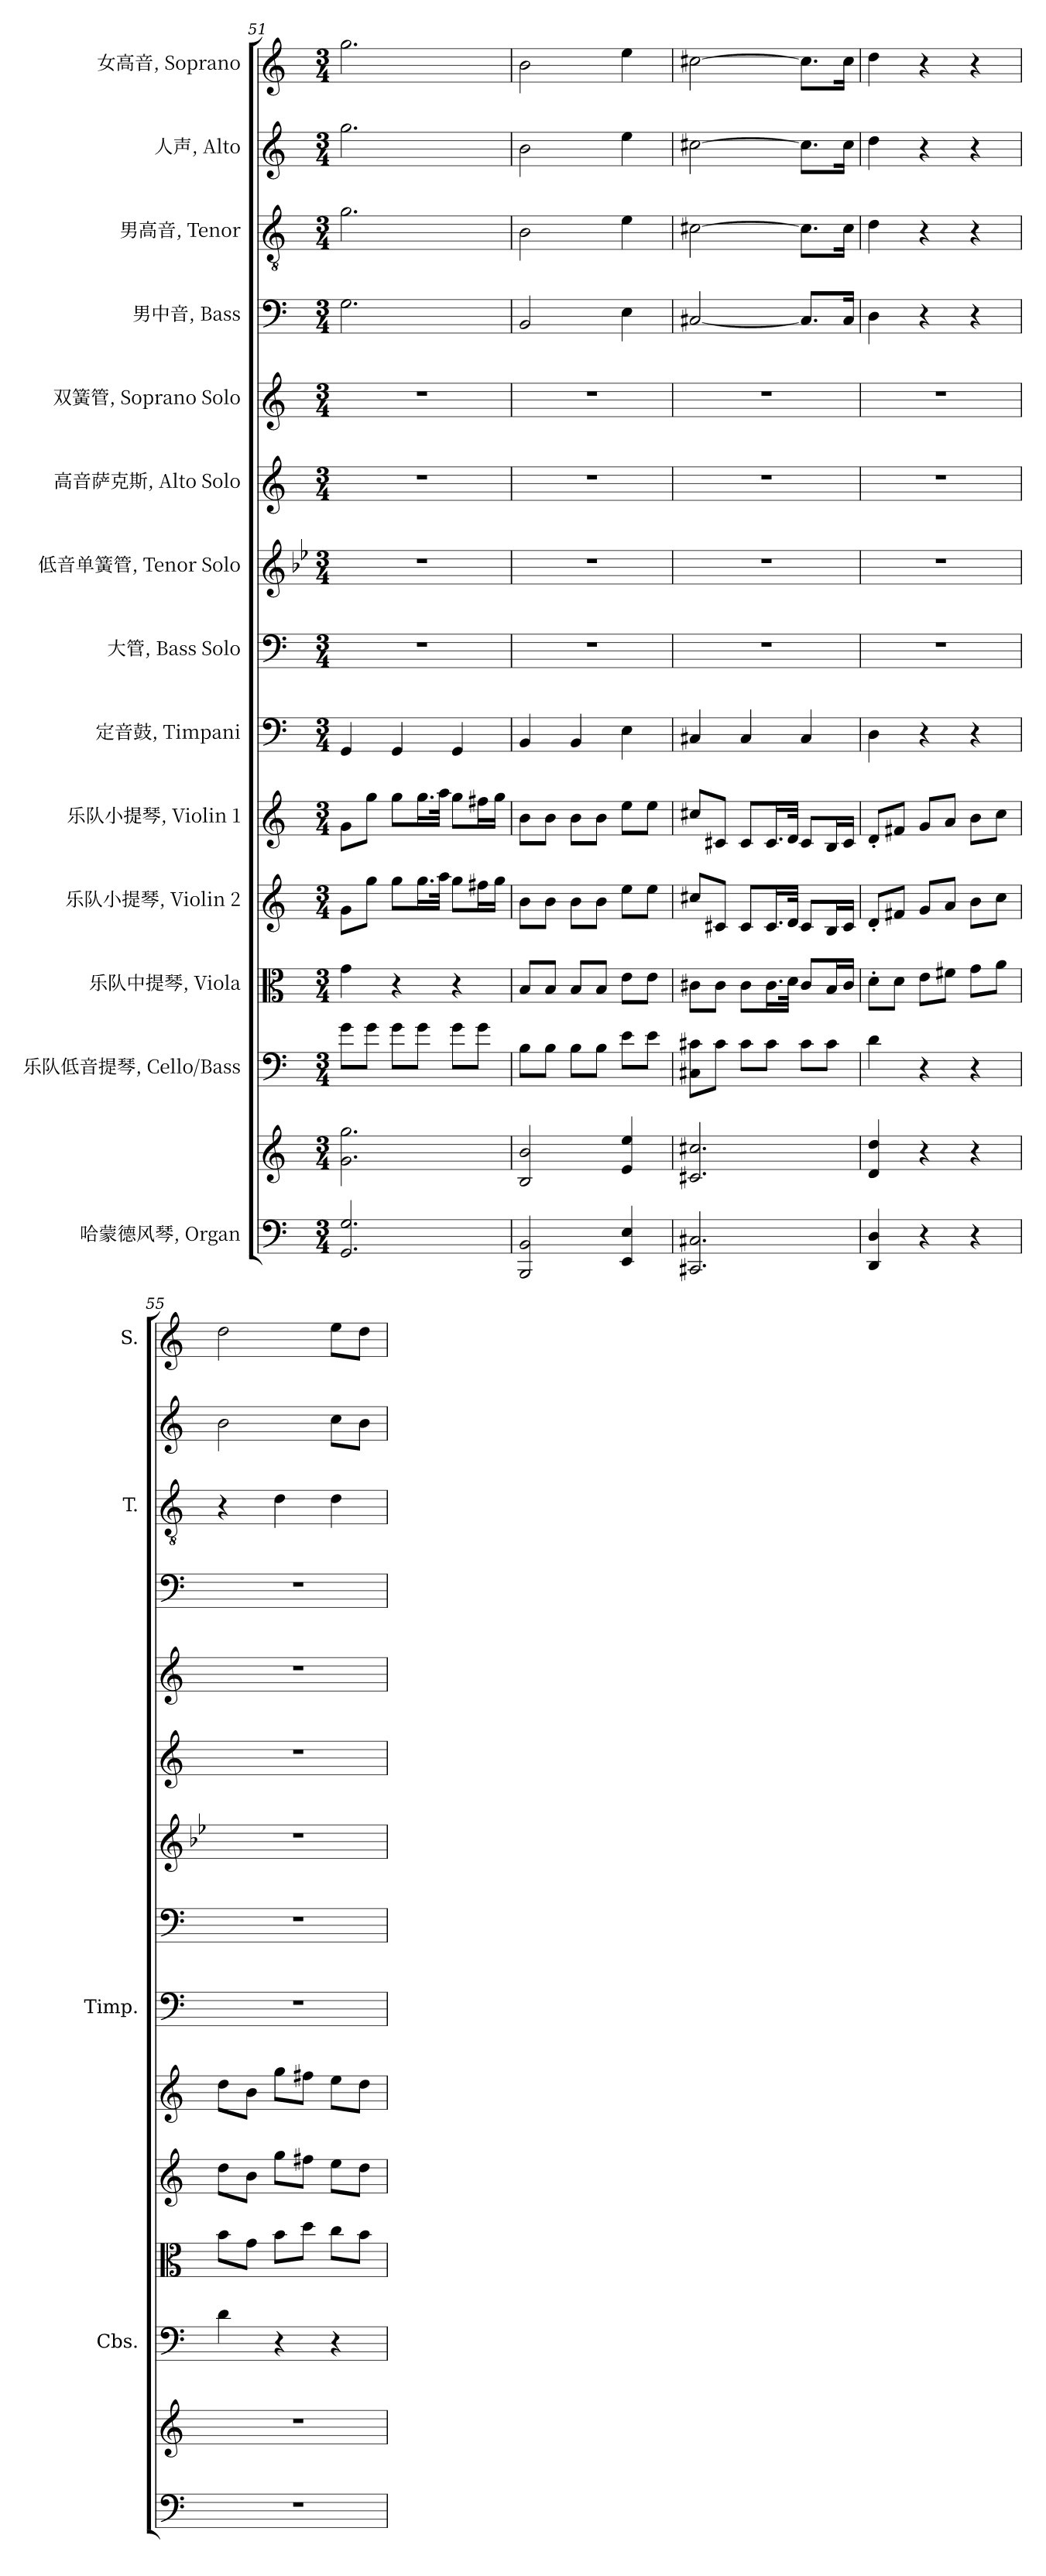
**kern	**kern	**kern	**kern	**kern	**kern	**kern	**kern	**kern	**kern	**kern	**kern	**kern	**kern	**kern
*part14	*part14	*part13	*part12	*part11	*part10	*part9	*part8	*part7	*part6	*part5	*part4	*part3	*part2	*part1
*staff15	*staff14	*staff13	*staff12	*staff11	*staff10	*staff9	*staff8	*staff7	*staff6	*staff5	*staff4	*staff3	*staff2	*staff1
*I"哈蒙德风琴, Organ	*	*I"乐队低音提琴, Cello/Bass	*I"乐队中提琴, Viola	*I"乐队小提琴, Violin 2	*I"乐队小提琴, Violin 1	*I"定音鼓, Timpani	*I"大管, Bass Solo	*I"低音单簧管, Tenor Solo	*I"高音萨克斯, Alto Solo	*I"双簧管, Soprano Solo	*I"男中音, Bass	*I"男高音, Tenor	*I"人声, Alto	*I"女高音, Soprano
*	*	*I'Cbs.	*	*	*	*I'Timp.	*	*	*	*	*	*I'T.	*	*I'S.
*clefF4	*clefG2	*clefF4	*clefC3	*clefG2	*clefG2	*clefF4	*clefF4	*clefG2	*clefG2	*clefG2	*clefF4	*clefGv2	*clefG2	*clefG2
*	*	*ITrd7c12	*	*	*	*	*	*ITrd8c14	*ITrd1c2	*	*	*	*	*
*k[]	*k[]	*k[]	*k[]	*k[]	*k[]	*k[]	*k[]	*k[b-e-]	*k[b-e-]	*k[]	*k[]	*k[]	*k[]	*k[]
*M3/4	*M3/4	*M3/4	*M3/4	*M3/4	*M3/4	*M3/4	*M3/4	*M3/4	*M3/4	*M3/4	*M3/4	*M3/4	*M3/4	*M3/4
=51	=51	=51	=51	=51	=51	=51	=51	=51	=51	=51	=51	=51	=51	=51
2.GG/ 2.G/	2.g\ 2.gg\	8G\L	4g\	8g\L	8g\L	4GG/	2.r	2.r	2.r	2.r	2.G\	2.g\	2.gg\	2.gg\
.	.	8G\J	.	8gg\J	8gg\J	.	.	.	.	.	.	.	.	.
.	.	8G\L	4r	8gg\L	8gg\L	4GG/	.	.	.	.	.	.	.	.
.	.	8G\J	.	16.gg\L	16.gg\L	.	.	.	.	.	.	.	.	.
.	.	.	.	32aa\JJk	32aa\JJk	.	.	.	.	.	.	.	.	.
.	.	8G\L	4r	8gg\L	8gg\L	4GG/	.	.	.	.	.	.	.	.
.	.	8G\J	.	16ff#X\L	16ff#X\L	.	.	.	.	.	.	.	.	.
.	.	.	.	16gg\JJ	16gg\JJ	.	.	.	.	.	.	.	.	.
=52	=52	=52	=52	=52	=52	=52	=52	=52	=52	=52	=52	=52	=52	=52
2BBB/ 2BB/	2B/ 2b/	8BB\L	8B/L	8b\L	8b\L	4BB/	2.r	2.r	2.r	2.r	2BB/	2B\	2b\	2b\
.	.	8BB\J	8B/J	8b\J	8b\J	.	.	.	.	.	.	.	.	.
.	.	8BB\L	8B/L	8b\L	8b\L	4BB/	.	.	.	.	.	.	.	.
.	.	8BB\J	8B/J	8b\J	8b\J	.	.	.	.	.	.	.	.	.
4EE/ 4E/	4e/ 4ee/	8E\L	8e\L	8ee\L	8ee\L	4E\	.	.	.	.	4E\	4e\	4ee\	4ee\
.	.	8E\J	8e\J	8ee\J	8ee\J	.	.	.	.	.	.	.	.	.
!!LO:PB:g=z
=53	=53	=53	=53	=53	=53	=53	=53	=53	=53	=53	=53	=53	=53	=53
2.CC#X/ 2.C#X/	2.c#X/ 2.cc#X/	8CC#X\ 8C#X\L	8c#X\L	8cc#X/L	8cc#X/L	4C#X/	2.r	2.r	2.r	2.r	[2C#X/	[2c#X\	[2cc#X\	[2cc#X\
.	.	8C#\J	8c#\J	8c#X/J	8c#X/J	.	.	.	.	.	.	.	.	.
.	.	8C#\L	8c#\L	8c#/L	8c#/L	4C#/	.	.	.	.	.	.	.	.
.	.	8C#\J	16.c#\L	16.c#/L	16.c#/L	.	.	.	.	.	.	.	.	.
.	.	.	32d\JJk	32d/JJk	32d/JJk	.	.	.	.	.	.	.	.	.
.	.	8C#\L	8c#/L	8c#/L	8c#/L	4C#/	.	.	.	.	8.C#/L]	8.c#\L]	8.cc#\L]	8.cc#\L]
.	.	8C#\J	16B/L	16B/L	16B/L	.	.	.	.	.	.	.	.	.
.	.	.	16c#/JJ	16c#/JJ	16c#/JJ	.	.	.	.	.	16C#/Jk	16c#\Jk	16cc#\Jk	16cc#\Jk
=54	=54	=54	=54	=54	=54	=54	=54	=54	=54	=54	=54	=54	=54	=54
4DD/ 4D/	4d/ 4dd/	4D\	8d'\L	8d'/L	8d'/L	4D\	2.r	2.r	2.r	2.r	4D\	4d\	4dd\	4dd\
.	.	.	8d\J	8f#X/J	8f#X/J	.	.	.	.	.	.	.	.	.
4r	4r	4r	8e\L	8g/L	8g/L	4r	.	.	.	.	4r	4r	4r	4r
.	.	.	8f#X\J	8a/J	8a/J	.	.	.	.	.	.	.	.	.
4r	4r	4r	8g\L	8b\L	8b\L	4r	.	.	.	.	4r	4r	4r	4r
.	.	.	8a\J	8cc\J	8cc\J	.	.	.	.	.	.	.	.	.
=55	=55	=55	=55	=55	=55	=55	=55	=55	=55	=55	=55	=55	=55	=55
2.r	2.r	4D\	8b\L	8dd\L	8dd\L	2.r	2.r	2.r	2.r	2.r	2.r	4r	2b\	2dd\
.	.	.	8g\J	8b\J	8b\J	.	.	.	.	.	.	.	.	.
.	.	4r	8b\L	8gg\L	8gg\L	.	.	.	.	.	.	4d\	.	.
.	.	.	8dd\J	8ff#X\J	8ff#X\J	.	.	.	.	.	.	.	.	.
.	.	4r	8cc\L	8ee\L	8ee\L	.	.	.	.	.	.	4d\	8cc\L	8ee\L
.	.	.	8b\J	8dd\J	8dd\J	.	.	.	.	.	.	.	8b\J	8dd\J
=	=	=	=	=	=	=	=	=	=	=	=	=	=	=
*-	*-	*-	*-	*-	*-	*-	*-	*-	*-	*-	*-	*-	*-	*-
